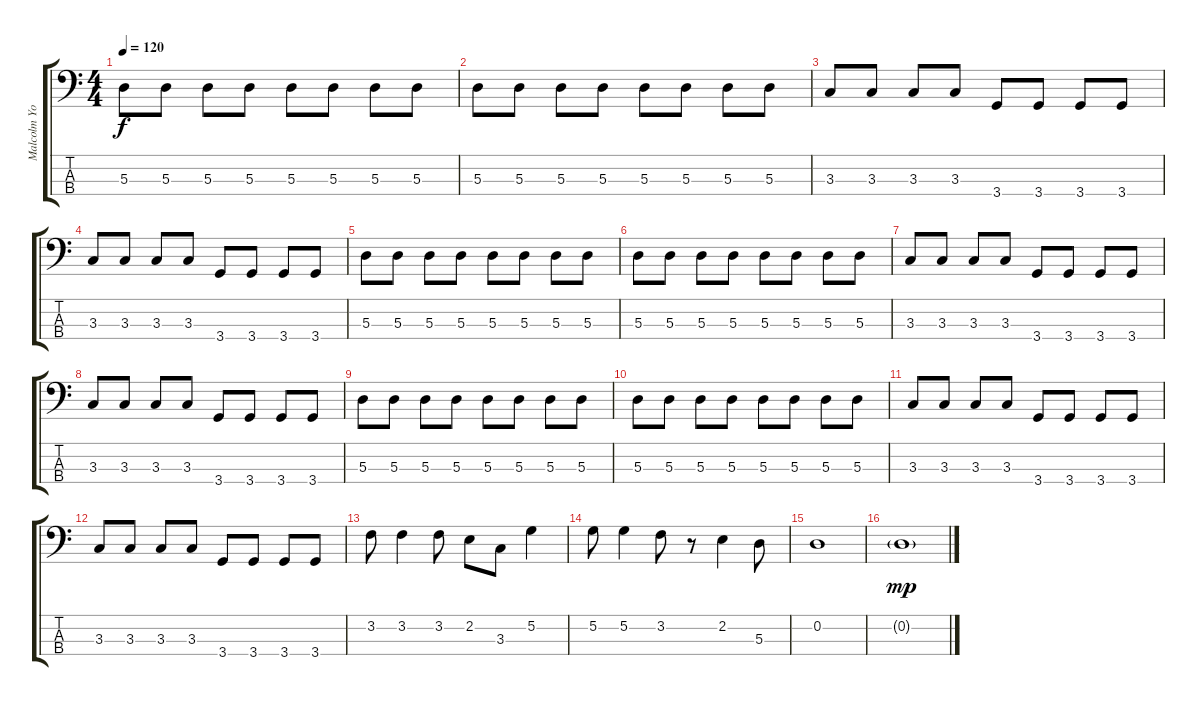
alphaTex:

\track ("Malcolm Young" "Malcolm Yo") {instrument electricbassfinger}
\staff {score tabs}
\tuning (G2 D2 A1 E1) {hide}
\ts (4 4)
\tempo 120
\clef f4
\ks c
5.3.8{dy f} 5.3.8 5.3.8 5.3.8 5.3.8 5.3.8 5.3.8 5.3.8 |
5.3.8 5.3.8 5.3.8 5.3.8 5.3.8 5.3.8 5.3.8 5.3.8 |
3.3.8 3.3.8 3.3.8 3.3.8 3.4.8 3.4.8 3.4.8 3.4.8 |
3.3.8 3.3.8 3.3.8 3.3.8 3.4.8 3.4.8 3.4.8 3.4.8 |
5.3.8 5.3.8 5.3.8 5.3.8 5.3.8 5.3.8 5.3.8 5.3.8 |
5.3.8 5.3.8 5.3.8 5.3.8 5.3.8 5.3.8 5.3.8 5.3.8 |
3.3.8 3.3.8 3.3.8 3.3.8 3.4.8 3.4.8 3.4.8 3.4.8 |
3.3.8 3.3.8 3.3.8 3.3.8 3.4.8 3.4.8 3.4.8 3.4.8 |
5.3.8 5.3.8 5.3.8 5.3.8 5.3.8 5.3.8 5.3.8 5.3.8 |
5.3.8 5.3.8 5.3.8 5.3.8 5.3.8 5.3.8 5.3.8 5.3.8 |
3.3.8 3.3.8 3.3.8 3.3.8 3.4.8 3.4.8 3.4.8 3.4.8 |
3.3.8 3.3.8 3.3.8 3.3.8 3.4.8 3.4.8 3.4.8 3.4.8 |
3.2.8 3.2.4 3.2.8 2.2.8 3.3.8 5.2.4 |
5.2.8 5.2.4 3.2.8 r.8 2.2.4 5.3.8 |
0.2.1 |
0.2{g}.1{dy mp}
